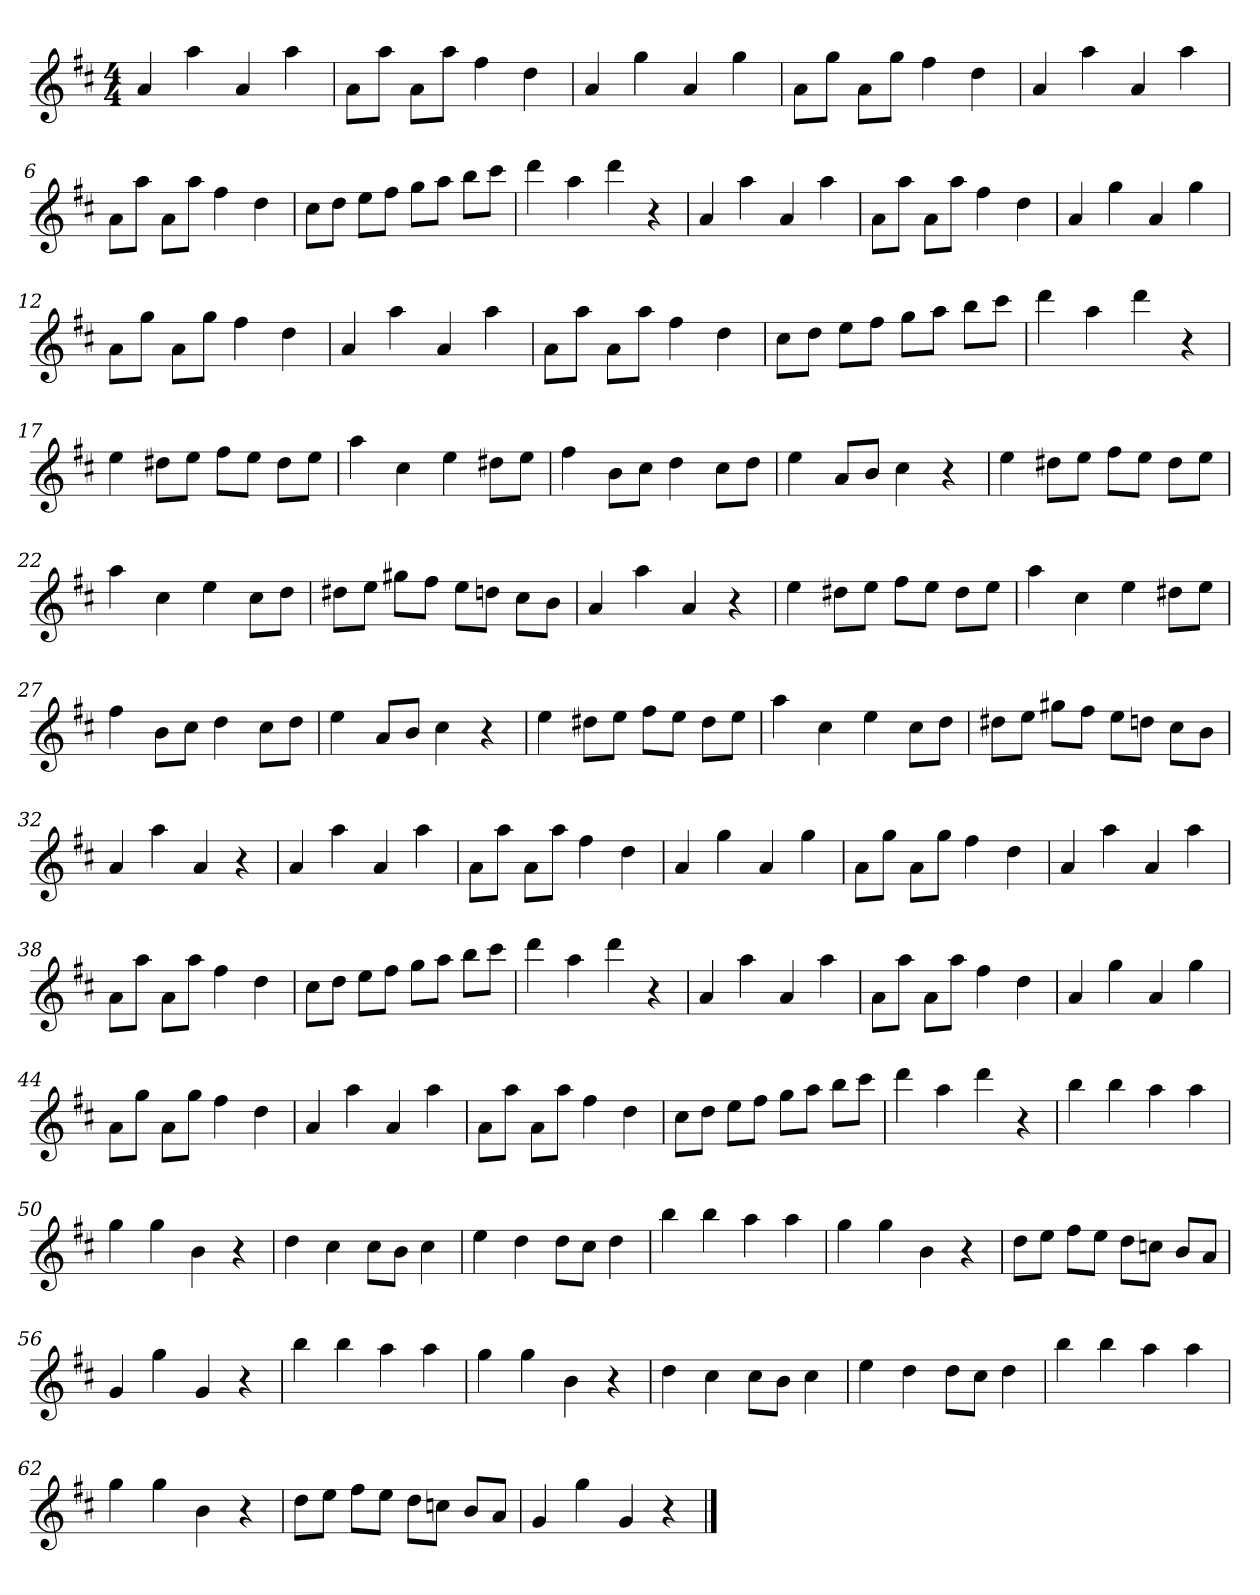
**kern
*part1
*staff1
*k[f#c#]
*M4/4
*MM120
=1
4a
4aa
4a
4aa
=2
8aL
8aaJ
8aL
8aaJ
4ff#
4dd
=3
4a
4gg
4a
4gg
=4
8aL
8ggJ
8aL
8ggJ
4ff#
4dd
=5
4a
4aa
4a
4aa
=6
8aL
8aaJ
8aL
8aaJ
4ff#
4dd
=7
8cc#L
8ddJ
8eeL
8ff#J
8ggL
8aaJ
8bbL
8ccc#J
=8
4ddd
4aa
4ddd
4r
=9
4a
4aa
4a
4aa
=10
8aL
8aaJ
8aL
8aaJ
4ff#
4dd
=11
4a
4gg
4a
4gg
=12
8aL
8ggJ
8aL
8ggJ
4ff#
4dd
=13
4a
4aa
4a
4aa
=14
8aL
8aaJ
8aL
8aaJ
4ff#
4dd
=15
8cc#L
8ddJ
8eeL
8ff#J
8ggL
8aaJ
8bbL
8ccc#J
=16
4ddd
4aa
4ddd
4r
=17
4ee
8dd#XL
8eeJ
8ff#L
8eeJ
8dd#L
8eeJ
=18
4aa
4cc#
4ee
8dd#XL
8eeJ
=19
4ff#
8bL
8cc#J
4dd
8cc#L
8ddJ
=20
4ee
8aL
8bJ
4cc#
4r
=21
4ee
8dd#XL
8eeJ
8ff#L
8eeJ
8dd#L
8eeJ
=22
4aa
4cc#
4ee
8cc#L
8ddJ
=23
8dd#XL
8eeJ
8gg#XL
8ff#J
8eeL
8ddnJ
8cc#L
8bJ
=24
4a
4aa
4a
4r
=25
4ee
8dd#XL
8eeJ
8ff#L
8eeJ
8dd#L
8eeJ
=26
4aa
4cc#
4ee
8dd#XL
8eeJ
=27
4ff#
8bL
8cc#J
4dd
8cc#L
8ddJ
=28
4ee
8aL
8bJ
4cc#
4r
=29
4ee
8dd#XL
8eeJ
8ff#L
8eeJ
8dd#L
8eeJ
=30
4aa
4cc#
4ee
8cc#L
8ddJ
=31
8dd#XL
8eeJ
8gg#XL
8ff#J
8eeL
8ddnJ
8cc#L
8bJ
=32
4a
4aa
4a
4r
=33
4a
4aa
4a
4aa
=34
8aL
8aaJ
8aL
8aaJ
4ff#
4dd
=35
4a
4gg
4a
4gg
=36
8aL
8ggJ
8aL
8ggJ
4ff#
4dd
=37
4a
4aa
4a
4aa
=38
8aL
8aaJ
8aL
8aaJ
4ff#
4dd
=39
8cc#L
8ddJ
8eeL
8ff#J
8ggL
8aaJ
8bbL
8ccc#J
=40
4ddd
4aa
4ddd
4r
=41
4a
4aa
4a
4aa
=42
8aL
8aaJ
8aL
8aaJ
4ff#
4dd
=43
4a
4gg
4a
4gg
=44
8aL
8ggJ
8aL
8ggJ
4ff#
4dd
=45
4a
4aa
4a
4aa
=46
8aL
8aaJ
8aL
8aaJ
4ff#
4dd
=47
8cc#L
8ddJ
8eeL
8ff#J
8ggL
8aaJ
8bbL
8ccc#J
=48
4ddd
4aa
4ddd
4r
=49
4bb
4bb
4aa
4aa
=50
4gg
4gg
4b
4r
=51
4dd
4cc#
8cc#L
8bJ
4cc#
=52
4ee
4dd
8ddL
8cc#J
4dd
=53
4bb
4bb
4aa
4aa
=54
4gg
4gg
4b
4r
=55
8ddL
8eeJ
8ff#L
8eeJ
8ddL
8ccnJ
8bL
8aJ
=56
4g
4gg
4g
4r
=57
4bb
4bb
4aa
4aa
=58
4gg
4gg
4b
4r
=59
4dd
4cc#
8cc#L
8bJ
4cc#
=60
4ee
4dd
8ddL
8cc#J
4dd
=61
4bb
4bb
4aa
4aa
=62
4gg
4gg
4b
4r
=63
8ddL
8eeJ
8ff#L
8eeJ
8ddL
8ccnJ
8bL
8aJ
=64
4g
4gg
4g
4r
==
*-
